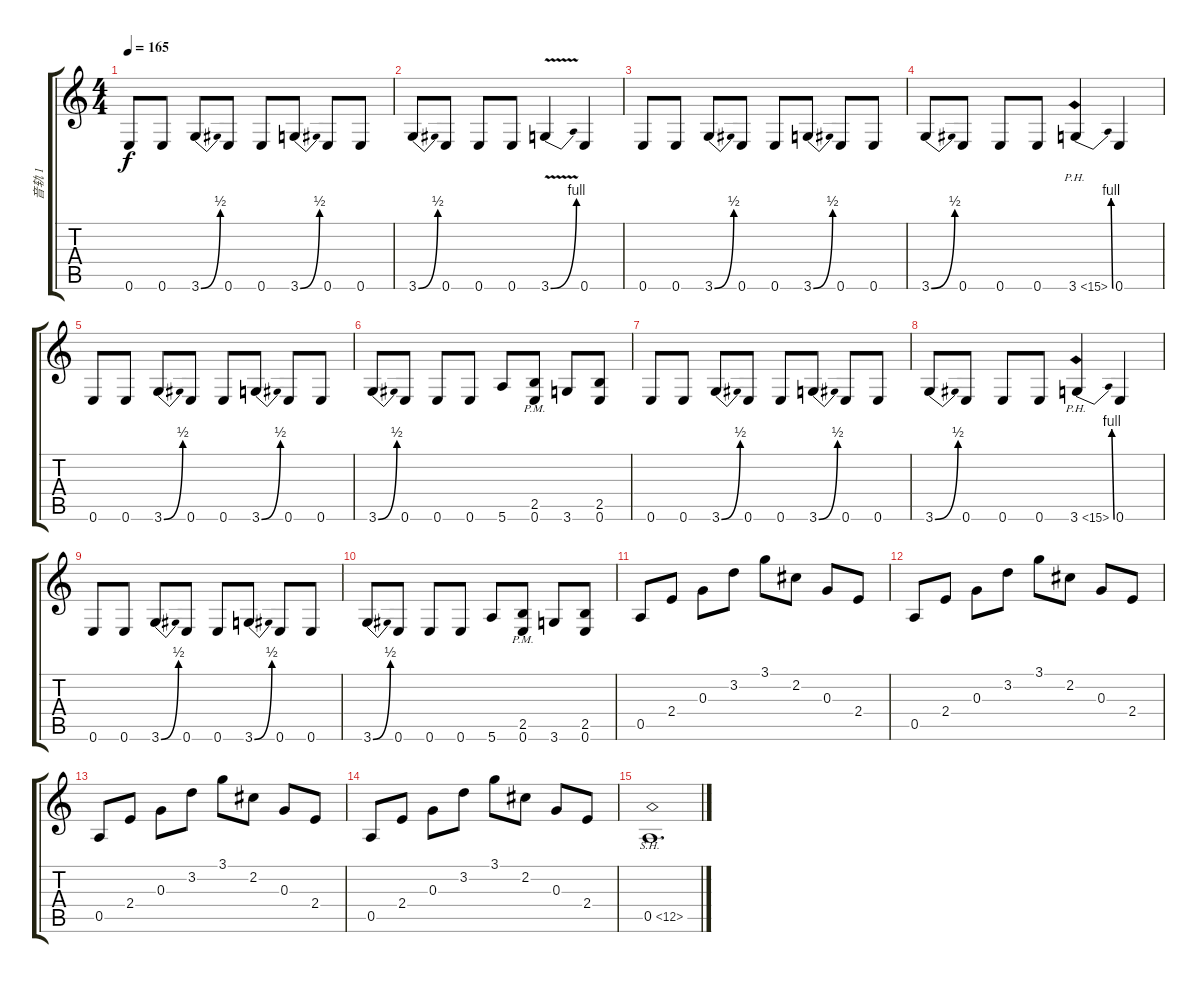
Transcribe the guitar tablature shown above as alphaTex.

\track ("音轨 1" "音轨 1") {instrument acousticguitarsteel}
\staff {score tabs}
\tuning (E4 B3 G3 D3 A2 E2) {hide}
\ts (4 4)
\tempo 165
\clef g2
\ks c
0.6.8{dy f} 0.6.8 3.6{be (bend 0 0 60 2)}.8 0.6.8 0.6.8 3.6{be (bend 0 0 60 2)}.8 0.6.8 0.6.8 |
3.6{be (bend 0 0 60 2)}.8 0.6.8 0.6.8 0.6.8 3.6{be (bend 0 0 60 4) v}.4 0.6.4 |
0.6.8 0.6.8{txt ""} 3.6{be (bend 0 0 60 2)}.8 0.6.8 0.6.8 3.6{be (bend 0 0 60 2)}.8 0.6.8 0.6.8 |
3.6{be (bend 0 0 60 2)}.8 0.6.8 0.6.8 0.6.8 3.6{be (bend 0 0 60 4) ph 12}.4 0.6.4 |
0.6.8 0.6.8 3.6{be (bend 0 0 60 2)}.8 0.6.8 0.6.8 3.6{be (bend 0 0 60 2)}.8 0.6.8 0.6.8 |
3.6{be (bend 0 0 60 2)}.8 0.6.8 0.6.8 0.6.8 5.6.8 (2.5 0.6{pm}).8 3.6.8 (2.5 0.6).8 |
0.6.8 0.6.8 3.6{be (bend 0 0 60 2)}.8 0.6.8 0.6.8 3.6{be (bend 0 0 60 2)}.8 0.6.8 0.6.8 |
3.6{be (bend 0 0 60 2)}.8 0.6.8 0.6.8 0.6.8 3.6{be (bend 0 0 60 4) ph 12}.4 0.6.4 |
0.6.8 0.6.8 3.6{be (bend 0 0 60 2)}.8 0.6.8 0.6.8 3.6{be (bend 0 0 60 2)}.8 0.6.8 0.6.8 |
3.6{be (bend 0 0 60 2)}.8 0.6.8 0.6.8 0.6.8 5.6.8 (2.5 0.6{pm}).8 3.6.8 (2.5 0.6).8 |
0.5.8 2.4.8 0.3.8 3.2.8 3.1.8 2.2.8 0.3.8 2.4.8 |
0.5.8 2.4.8 0.3.8 3.2.8 3.1.8 2.2.8 0.3.8 2.4.8 |
0.5.8 2.4.8 0.3.8 3.2.8 3.1.8 2.2.8 0.3.8 2.4.8 |
0.5.8 2.4.8 0.3.8 3.2.8 3.1.8 2.2.8 0.3.8 2.4.8 |
0.5{sh 12}.1{d}
